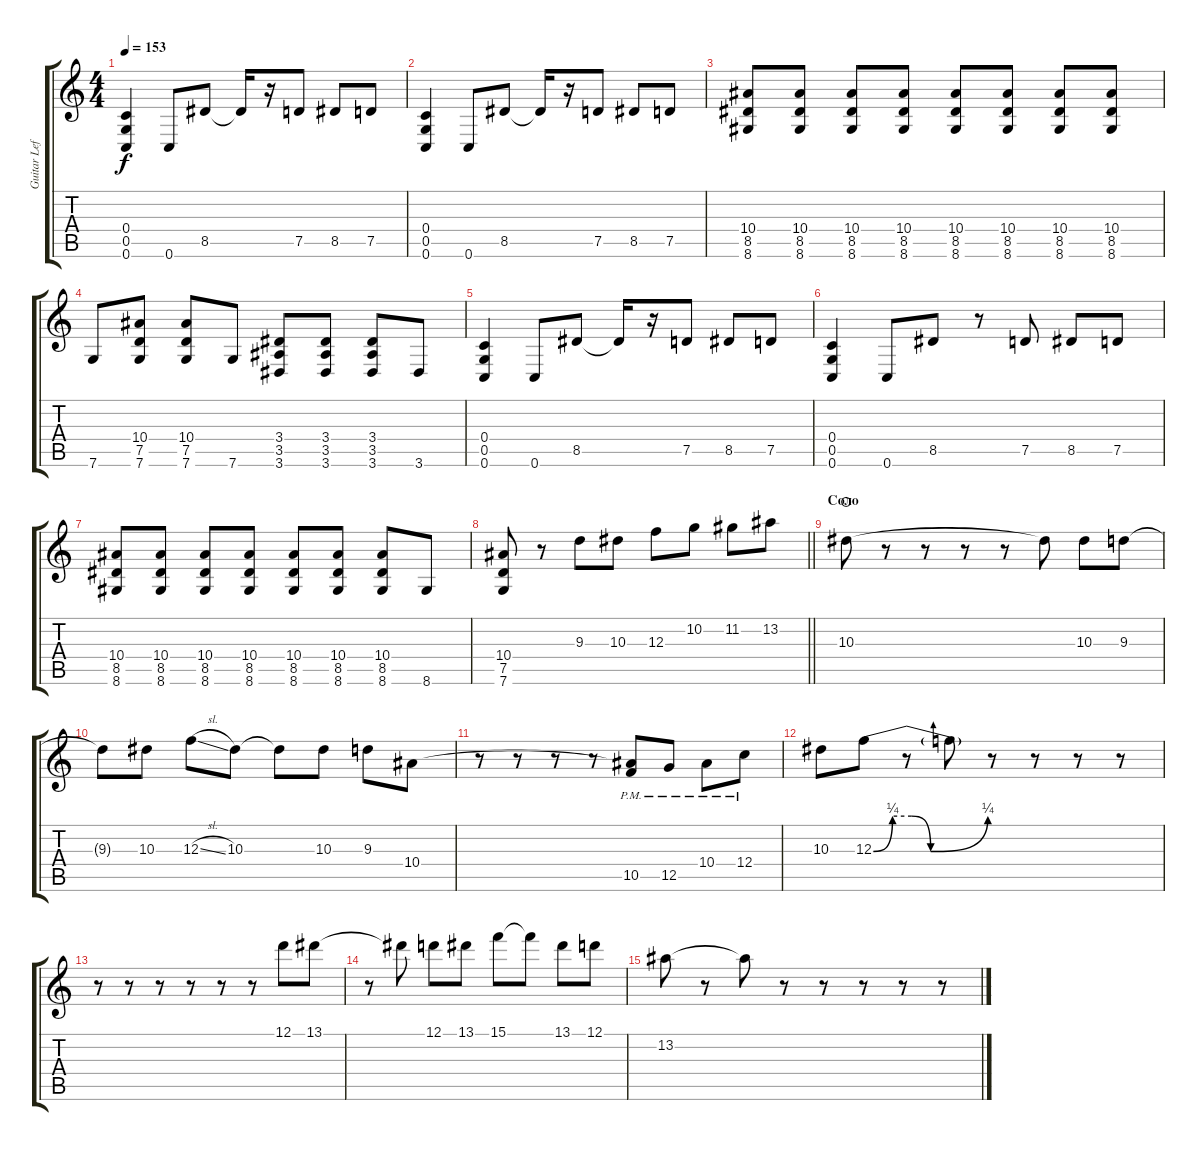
\track ("Guitar Left" "Guitar Lef") {instrument distortionguitar}
\staff {score tabs}
\tuning (D4 A3 F3 C3 G2 C2) {hide}
\ts (4 4)
\tempo 153
\clef g2
\ks c
(0.4 0.5 0.6).4{dy f} 0.6.8 8.5.8 8.5{t}.16 r.16 7.5.8 8.5.8 7.5.8 |
(0.4 0.5 0.6).4 0.6.8 8.5.8 8.5{t}.16 r.16 7.5.8 8.5.8 7.5.8 |
(10.4 8.5 8.6).8 (10.4 8.5 8.6).8 (10.4 8.5 8.6).8 (10.4 8.5 8.6).8 (10.4 8.5 8.6).8 (10.4 8.5 8.6).8 (10.4 8.5 8.6).8 (10.4 8.5 8.6).8 |
7.6.8 (10.4 7.5 7.6).8 (10.4 7.5 7.6).8 7.6.8 (3.4 3.5 3.6).8 (3.4 3.5 3.6).8 (3.4 3.5 3.6).8 3.6.8 |
(0.4 0.5 0.6).4 0.6.8 8.5.8 8.5{t}.16 r.16 7.5.8 8.5.8 7.5.8 |
(0.4 0.5 0.6).4 0.6.8 8.5.8 r.8 7.5.8 8.5.8 7.5.8 |
(10.4 8.5 8.6).8 (10.4 8.5 8.6).8 (10.4 8.5 8.6).8 (10.4 8.5 8.6).8 (10.4 8.5 8.6).8 (10.4 8.5 8.6).8 (10.4 8.5 8.6).8 8.6.8 |
\barLineRight lightlight
(10.4 7.5 7.6).8 r.8 9.3.8 10.3.8 12.3.8 10.2.8 11.2.8 13.2.8 |
\section ("" "Соло")
10.3.8{volume 16 balance 6 waho} r.8 r.8 r.8 r.8 10.3{t}.8 10.3.8 9.3.8 |
9.3{t}.8 10.3.8 12.3{sl}.8 10.3.8 10.3{t}.8 10.3.8 9.3.8 10.4.8 |
r.8 r.8 r.8 r.8 (10.4{t} 10.5{pm}).8 12.5{pm}.8 10.4{pm}.8 12.4{pm}.8 |
10.3.8 12.3{be (custom 0 0 10 1 20 1 30 0 60 1)}.8 r.8 12.3{t}.8 r.8 r.8 r.8 r.8 |
r.8 r.8 r.8 r.8 r.8 r.8 12.1.8 13.1.8 |
r.8 13.1{t}.8 12.1.8 13.1.8 15.1.8 15.1{t}.8 13.1.8 12.1.8 |
13.2.8 r.8 13.2{t}.8 r.8 r.8 r.8 r.8 r.8
